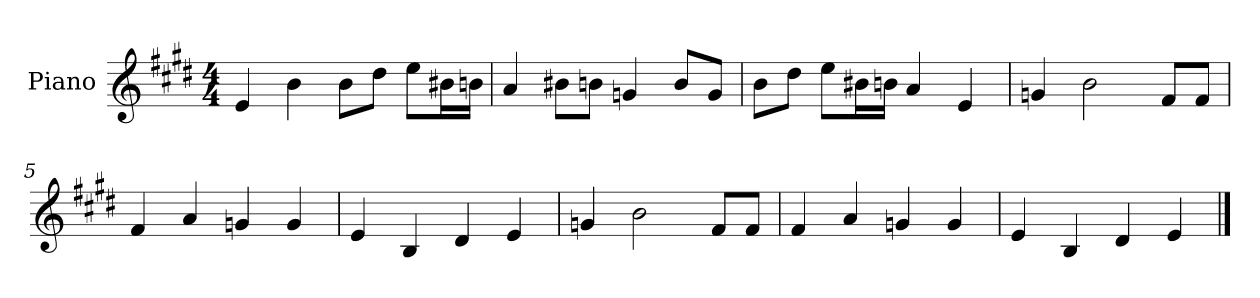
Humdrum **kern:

**kern
*part1
*staff1
*I"Piano
*I'P-no
*clefG2
*k[f#c#g#d#]
*M4/4
*MM90
=1
4e/
4b\
8b\L
8dd#\J
8ee\L
16b#X\L
16bn\JJ
=2
4a/
8b#X\L
8bn\J
4gn/
8b/L
8g/J
=3
8b\L
8dd#\J
8ee\L
16b#X\L
16bn\JJ
4a/
4e/
=4
4gn/
2b\
8f#/L
8f#/J
=5
4f#/
4a/
4gn/
4g/
!!LO:LB:g=z
=6
4e/
4B/
4d#/
4e/
=7
4gn/
2b\
8f#/L
8f#/J
=8
4f#/
4a/
4gn/
4g/
=9
4e/
4B/
4d#/
4e/
==
*-
